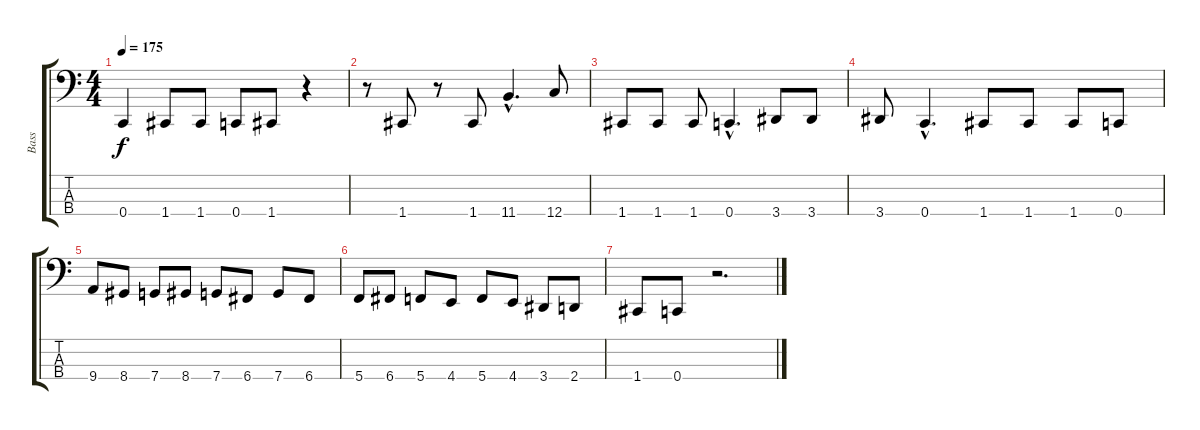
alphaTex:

\track ("Bass" "Bass") {instrument electricbassfinger}
\staff {score tabs}
\tuning (F2 C2 G1 C1) {hide}
\ts (4 4)
\tempo 175
\clef f4
\ks c
0.4{t}.4{dy f} 1.4.8 1.4.8 0.4.8 1.4.8 r.4 |
r.8 1.4.8 r.8 1.4.8 11.4{hac}.4{d} 12.4.8 |
1.4.8 1.4.8 1.4.8 0.4{hac}.4{d} 3.4.8 3.4.8 |
3.4.8 0.4{hac}.4{d} 1.4.8 1.4.8 1.4.8 0.4.8 |
9.4.8 8.4.8 7.4.8 8.4.8 7.4.8 6.4.8 7.4.8 6.4.8 |
5.4.8 6.4.8 5.4.8 4.4.8 5.4.8 4.4.8 3.4.8 2.4.8 |
1.4.8 0.4.8 r.2{d}
